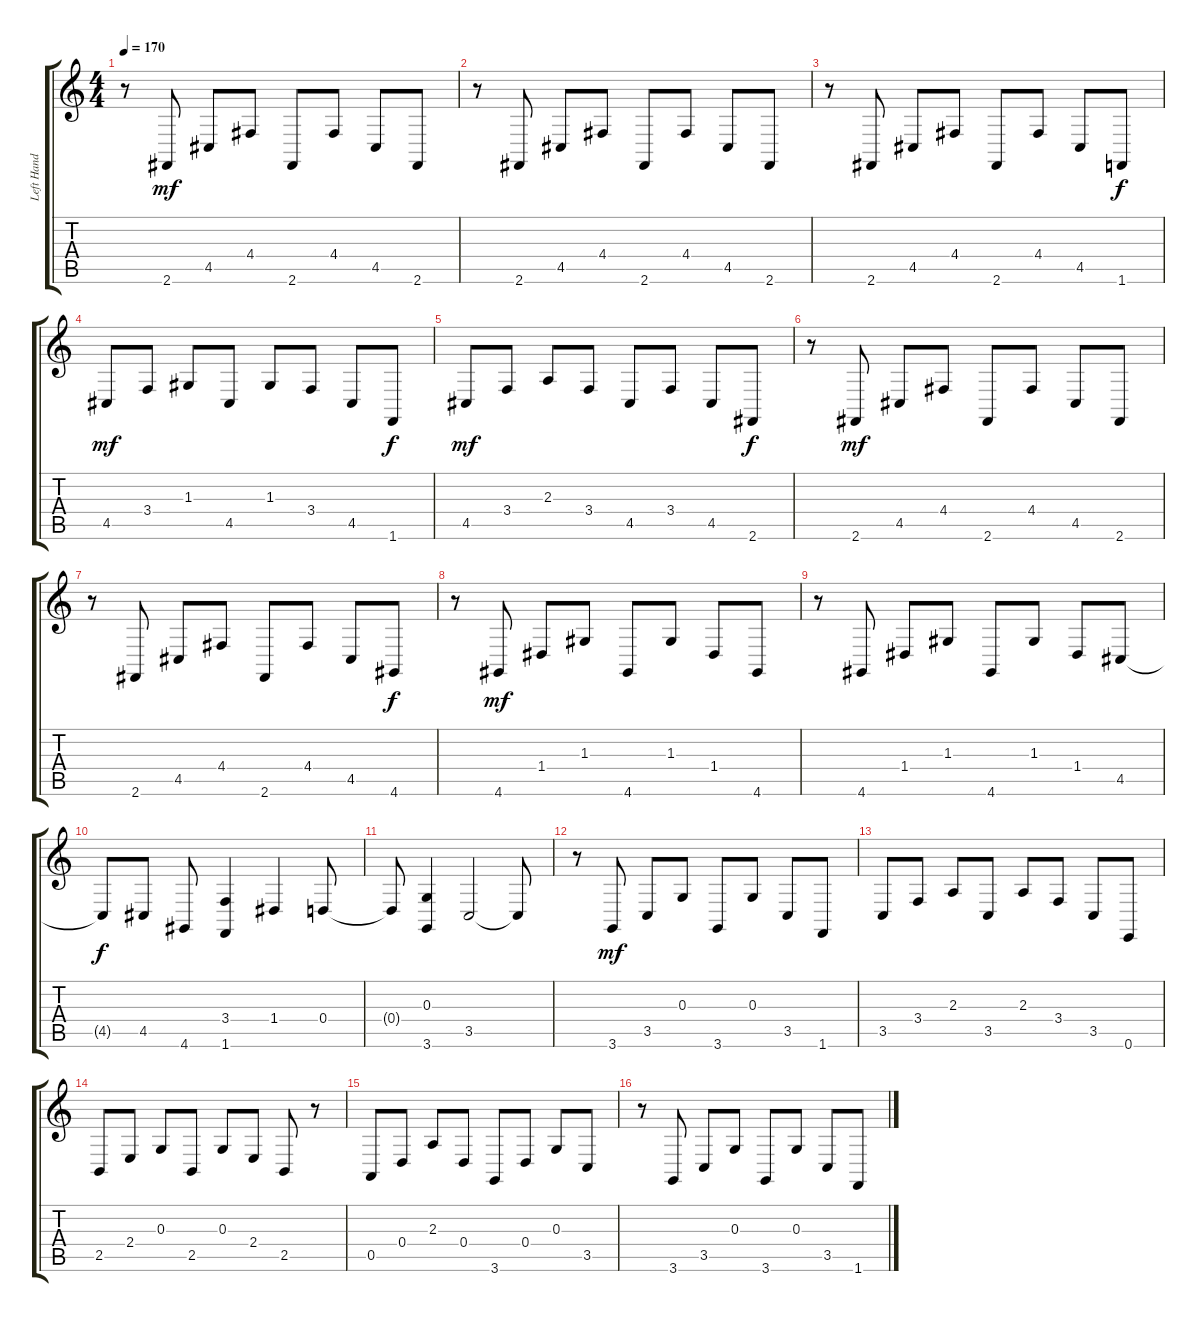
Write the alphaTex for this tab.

\track ("Left Hand" "Left Hand") {instrument acousticgrandpiano}
\staff {score tabs}
\tuning (E4 B3 G3 D3 A2 E2) {hide}
\ts (4 4)
\tempo 170
\clef g2
\ks c
r.8{dy mf} 2.6.8 4.5.8 4.4.8 2.6.8 4.4.8 4.5.8 2.6.8 |
r.8 2.6.8 4.5.8 4.4.8 2.6.8 4.4.8 4.5.8 2.6.8 |
r.8 2.6.8 4.5.8 4.4.8 2.6.8 4.4.8 4.5.8 1.6.8{dy f} |
4.5.8{dy mf} 3.4.8 1.3.8 4.5.8 1.3.8 3.4.8 4.5.8 1.6.8{dy f} |
4.5.8{dy mf} 3.4.8 2.3.8 3.4.8 4.5.8 3.4.8 4.5.8 2.6.8{dy f} |
r.8 2.6.8{dy mf} 4.5.8 4.4.8 2.6.8 4.4.8 4.5.8 2.6.8 |
r.8 2.6.8 4.5.8 4.4.8 2.6.8 4.4.8 4.5.8 4.6.8{dy f} |
r.8 4.6.8{dy mf} 1.4.8 1.3.8 4.6.8 1.3.8 1.4.8 4.6.8 |
r.8 4.6.8 1.4.8 1.3.8 4.6.8 1.3.8 1.4.8 4.5.8 |
4.5{t}.8{dy f} 4.5.8 4.6.8 (3.4 1.6).4 1.4.4 0.4.8 |
0.4{t}.8 (0.3 3.6).4 3.5.2 3.5{t}.8 |
r.8 3.6.8{dy mf} 3.5.8 0.3.8 3.6.8 0.3.8 3.5.8 1.6.8 |
3.5.8 3.4.8 2.3.8 3.5.8 2.3.8 3.4.8 3.5.8 0.6.8 |
2.5.8 2.4.8 0.3.8 2.5.8 0.3.8 2.4.8 2.5.8 r.8 |
0.5.8 0.4.8 2.3.8 0.4.8 3.6.8 0.4.8 0.3.8 3.5.8 |
r.8 3.6.8 3.5.8 0.3.8 3.6.8 0.3.8 3.5.8 1.6.8
